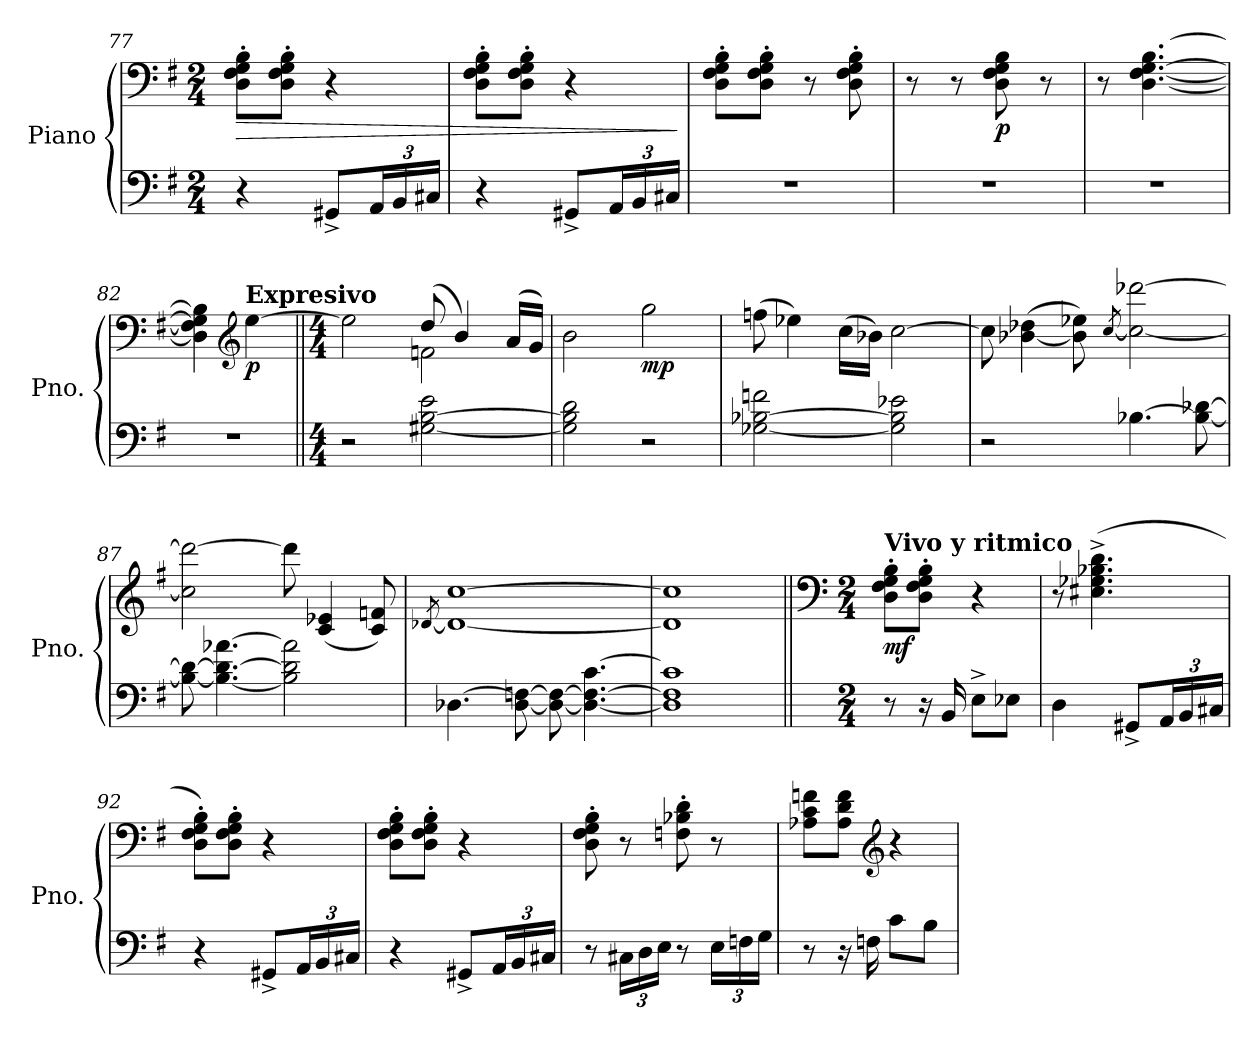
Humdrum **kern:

**kern	**kern	**dynam
*part1	*part1	*part1
*staff2	*staff1	*staff1/2
*I"Piano	*	*
*I'Pno.	*	*
*clefF4	*clefF4	*
*k[f#]	*k[f#]	*
*M2/4	*M2/4	*
=77	=77	=77
!	!	!LO:HP:b
4r	8D\' 8F#\' 8G\' 8B\'L	>
.	8D\' 8F#\' 8G\' 8B\'J	.
8GG#X^/L	4r	.
*Xbrackettup	*	*
24AA/L	.	.
24BB/	.	.
24C#X/JJ	.	.
=78	=78	=78
4r	8D\' 8F#\' 8G\' 8B\'L	.
.	8D\' 8F#\' 8G\' 8B\'J	.
8GG#X^/L	4r	.
24AA/L	.	.
24BB/	.	.
24C#X/JJ	.	.
.	.	]
!!LO:LB:g=z
=79	=79	=79
2r	8D\' 8F#\' 8G\' 8B\'L	.
.	8D\' 8F#\' 8G\' 8B\'J	.
.	8r	.
.	8D\' 8F#\' 8G\' 8B\'	.
=80	=80	=80
2r	8r	.
.	8r	.
!	!	!LO:DY:b
.	8D\ 8F#\ 8G\ 8B\	p
.	8r	.
=81	=81	=81
2r	8r	.
.	[4.D\ [4.F#\ [4.G\ [4.B\	.
=82	=82	=82
2r	4D\] 4F#\] 4G\] 4B\]	.
*	*clefG2	*
*	*MM90	*
!	!LO:TX:a:B:t=Expresivo	!
!	!	!LO:DY:b
.	[4ee\	p
=83||	=83||	=83||
*M4/4	*M4/4	*
*	*^	*
2r	2ee\]	2ryy	.
[2G#X\ [2B\ 2e\	(8dd/	2fn\	.
.	4b/)	.	.
.	(16a/LL	.	.
.	16g/JJ)	.	.
*	*v	*v	*
=84	=84	=84
2G#\] 2B\] 2d\	2b\	.
!	!	!LO:DY:b
2r	2gg\	mp
!!LO:LB:g=z
=85	=85	=85
[2G-X\ [2B-X\ 2fn\	(8ffn\	.
.	4ee-X\)	.
.	(16cc\LL	.
.	16b-X\JJ)	.
2G-\] 2B-\] 2e-X\	[2cc\	.
=86	=86	=86
2r	8cc\]	.
.	([4b-X\ 4dd-X\	.
.	8b-\] 8ee-X\)	.
.	[8qcc/	.
[4.B-X\	2cc\_ [2ddd-X\	.
8B-\_ [8d-X\	.	.
=87	=87	=87
8B-\_ 8d-\_	2cc\] 2ddd-\_	.
4.B-\_ 4.d-\_ [4.a-X\	.	.
2B-\] 2d-\] 2a-\]	8ddd-\]	.
.	(4c/ 4e-X/	.
.	8c/ 8fn/)	.
=88	=88	=88
.	[8qd-X/	.
[4.D-X\	1d-_ [1cc	.
8D-\_ [8Fn\	.	.
8D-\_ 8F\_	.	.
4.D-\_ 4.F\_ [4.c\	.	.
=89	=89	=89
1D-] 1F] 1c]	1d-] 1cc]	.
!!LO:LB:g=z
=90||	=90||	=90||
*	*clefF4	*
*M2/4	*M2/4	*
*	*MM120	*
!	!LO:TX:a:B:t=Vivo y ritmico	!
!	!	!LO:DY:b
8r	8D\' 8F#\' 8G\' 8B\'L	mf
16r	8D\' 8F#\' 8G\' 8B\'J	.
16BB/	.	.
8E^\L	4r	.
8E-X\J	.	.
=91	=91	=91
4D\	8r	.
.	(4.E#X\^ 4.G-X\^ 4.B-X\^ 4.d\^	.
8GG#X^/L	.	.
24AA/L	.	.
24BB/	.	.
24C#X/JJ	.	.
=92	=92	=92
4r	8D\' 8F#\' 8G\' 8B\'L)	.
.	8D\' 8F#\' 8G\' 8B\'J	.
8GG#X^/L	4r	.
24AA/L	.	.
24BB/	.	.
24C#X/JJ	.	.
=93	=93	=93
4r	8D\' 8F#\' 8G\' 8B\'L	.
.	8D\' 8F#\' 8G\' 8B\'J	.
8GG#X^/L	4r	.
24AA/L	.	.
24BB/	.	.
24C#X/JJ	.	.
=94	=94	=94
8r	8D\' 8F#\' 8G\' 8B\'	.
24C#X\LL	8r	.
24D\	.	.
24E\JJ	.	.
8r	8Fn\' 8B-X\' 8d\'	.
24E\LL	8r	.
24Fn\	.	.
24G\JJ	.	.
!!LO:LB:g=z
=95	=95	=95
8r	8A-X\ 8c\ 8fn\L	.
16r	8A-\ 8d\ 8f\J	.
16Fn\	.	.
*	*clefG2	*
8c\L	4r	.
8B\J	.	.
=	=	=
*-	*-	*-
